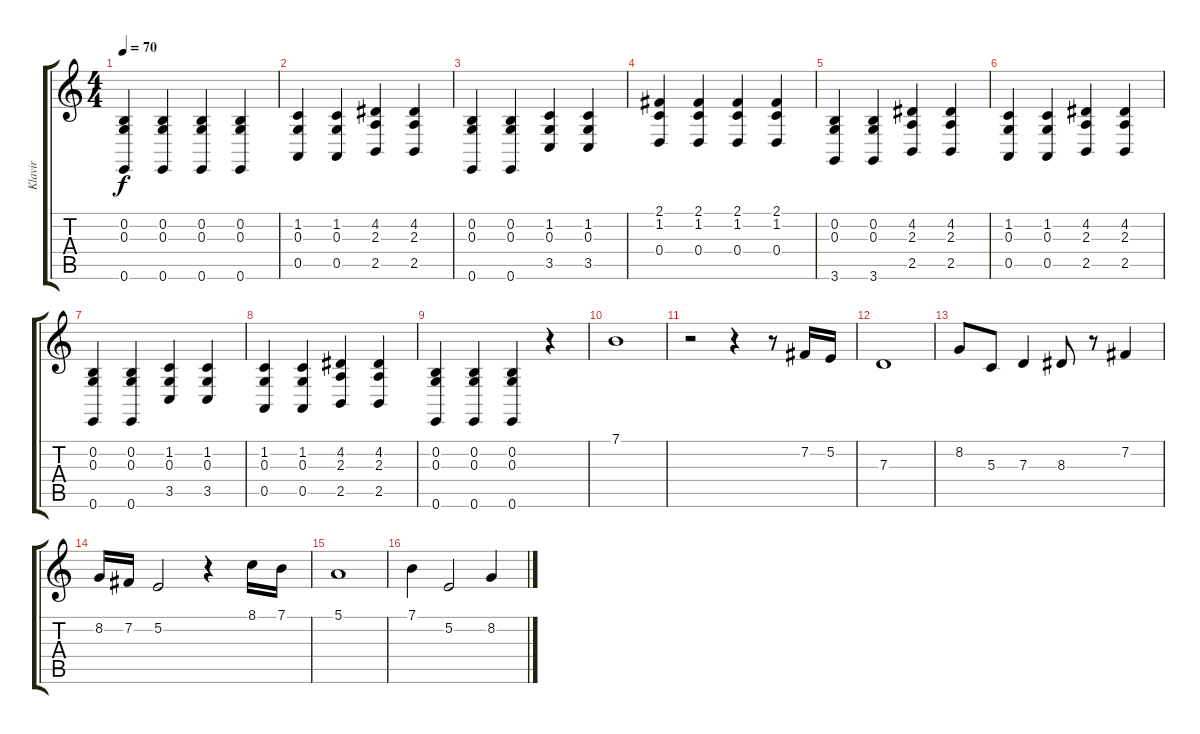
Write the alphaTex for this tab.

\track ("Klavir" "Klavir") {instrument brightacousticpiano}
\staff {score tabs}
\tuning (E4 B3 G3 D3 A2 E2) {hide}
\ts (4 4)
\tempo 70
\clef g2
\ks c
(0.2 0.3 0.6).4{dy f} (0.2 0.3 0.6).4 (0.2 0.3 0.6).4 (0.2 0.3 0.6).4 |
(1.2 0.3 0.5).4 (1.2 0.3 0.5).4 (4.2 2.3 2.5).4 (4.2 2.3 2.5).4 |
(0.2 0.3 0.6).4 (0.2 0.3 0.6).4 (1.2 0.3 3.5).4 (1.2 0.3 3.5).4 |
(2.1 1.2 0.4).4 (2.1 1.2 0.4).4 (2.1 1.2 0.4).4 (2.1 1.2 0.4).4 |
(0.2 0.3 3.6).4 (0.2 0.3 3.6).4 (4.2 2.3 2.5).4 (4.2 2.3 2.5).4 |
(1.2 0.3 0.5).4 (1.2 0.3 0.5).4 (4.2 2.3 2.5).4 (4.2 2.3 2.5).4 |
(0.2 0.3 0.6).4 (0.2 0.3 0.6).4 (1.2 0.3 3.5).4 (1.2 0.3 3.5).4 |
(1.2 0.3 0.5).4 (1.2 0.3 0.5).4 (4.2 2.3 2.5).4 (4.2 2.3 2.5).4 |
(0.2 0.3 0.6).4 (0.2 0.3 0.6).4 (0.2 0.3 0.6).4 r.4 |
7.1.1 |
r.2 r.4 r.8 7.2.16 5.2.16 |
7.3.1 |
8.2.8 5.3.8 7.3.4 8.3.8 r.8 7.2.4 |
8.2.16 7.2.16 5.2.2 r.4 8.1.16 7.1.16 |
5.1.1 |
7.1.4 5.2.2 8.2.4
